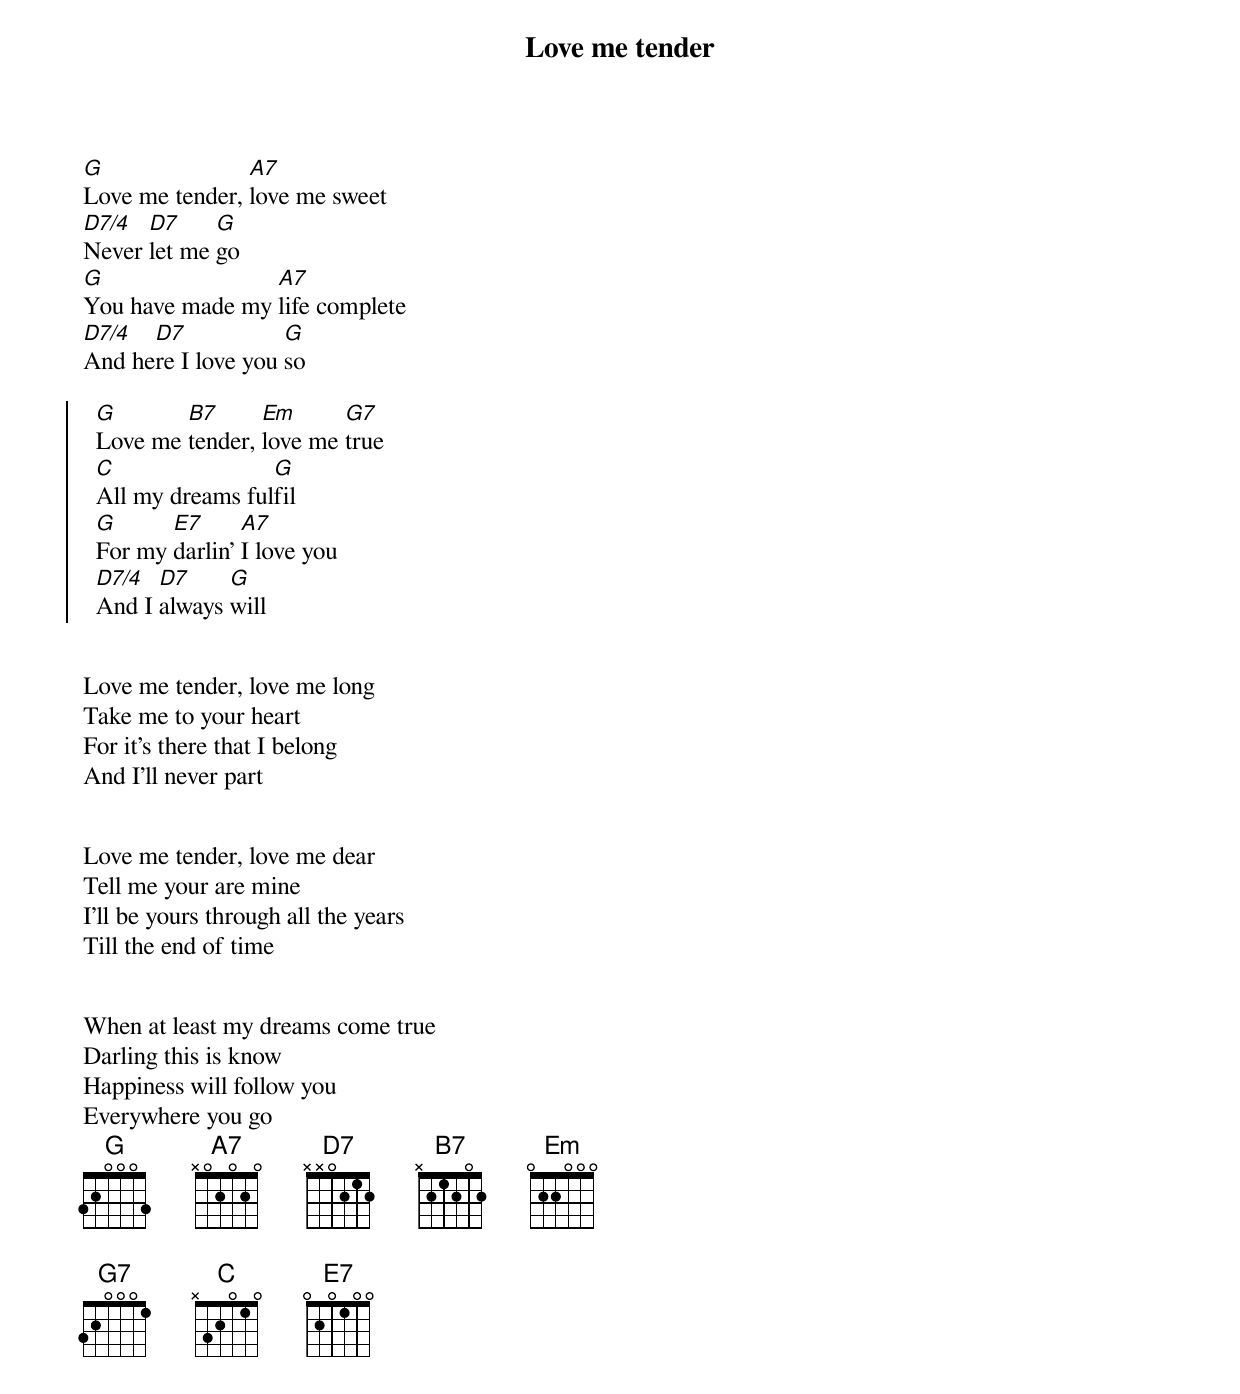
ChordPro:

{title: Love me tender}
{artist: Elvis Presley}
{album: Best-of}
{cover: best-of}
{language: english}
{columns: 2}
{define: G frets 3 2 0 0 0 3}
{define: A7 frets X 0 2 0 2 0}
{define: D7/4 frets X X 0 2 1 4 special}
{define: D7 frets X X 0 2 1 2}
{define: B7 frets X 2 1 2 0 2}
{define: Em frets 0 2 2 0 0 0}
{define: C frets X 3 2 0 1 0}
{define: E7 frets 0 2 0 1 0 0}


[G]Love me tender, [A7]love me sweet
[D7/4]Never [D7]let me [G]go
[G]You have made my [A7]life complete
[D7/4]And he[D7]re I love you [G]so

{start_of_chorus}
  [G]Love me [B7]tender, [Em]love me [G7]true
  [C]All my dreams ful[G]fil
  [G]For my [E7]darlin' [A7]I love you
  [D7/4]And I [D7]always [G]will
{end_of_chorus}


Love me tender, love me long
Take me to your heart
For it's there that I belong
And I'll never part


Love me tender, love me dear
Tell me your are mine
I'll be yours through all the years
Till the end of time


When at least my dreams come true
Darling this is know
Happiness will follow you
Everywhere you go
